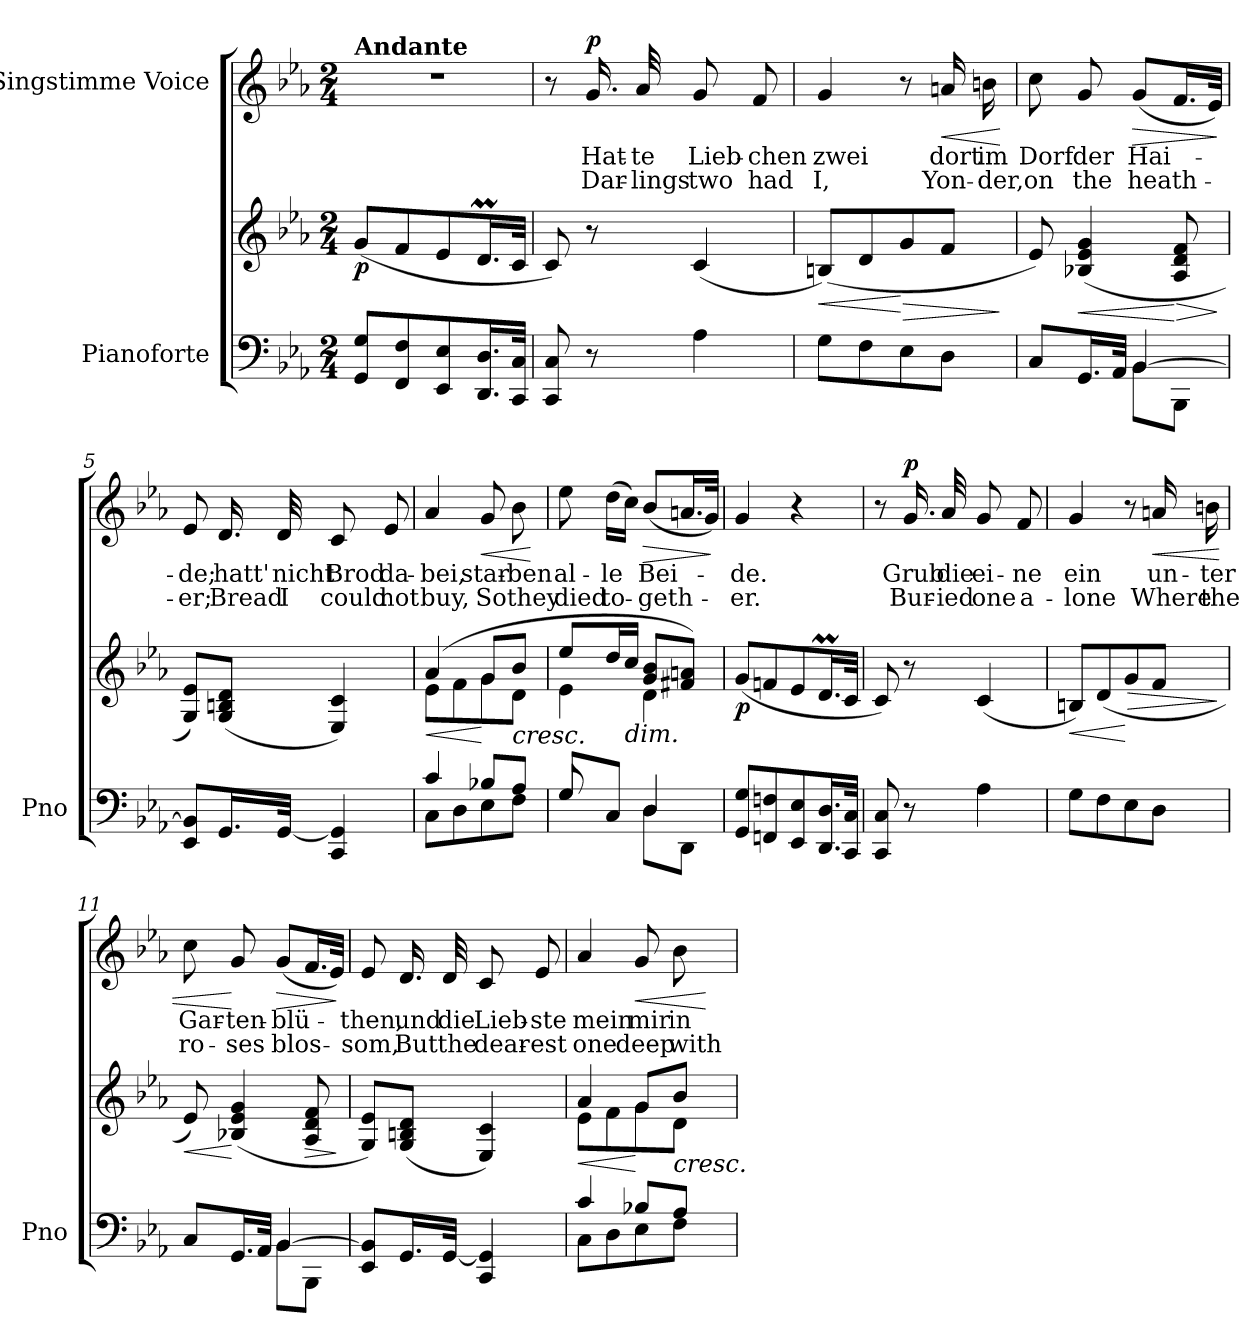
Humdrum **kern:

**kern	**kern	**dynam	**kern	**text	**text	**dynam
*part2	*part2	*part2	*part1	*part1	*part1	*part1
*staff3	*staff2	*staff2/3	*staff1	*staff1	*staff1	*staff1
*I"Pianoforte	*	*	*I"Singstimme Voice	*	*	*
*I'Pno	*	*	*	*	*	*
*clefF4	*clefG2	*	*clefG2	*	*	*
*k[b-e-a-]	*k[b-e-a-]	*	*k[b-e-a-]	*	*	*
*M2/4	*M2/4	*	*M2/4	*	*	*
=1	=1	=1	=1	=1	=1	=1
!	!	!	!LO:TX:a:B:t=Andante	!	!	!
!	!	!LO:DY:b	!	!	!	!
8GG/ 8G/L	(8g/L	p	2r	.	.	.
8FF/ 8F/	8f/	.	.	.	.	.
8EE-/ 8E-/	8e-/	.	.	.	.	.
16.DD/ 16.D/L	16.dm/L	.	.	.	.	.
32CC/ 32C/JJk	32c/JJk	.	.	.	.	.
=2	=2	=2	=2	=2	=2	=2
8CC/ 8C/	8c/)	.	8r	.	.	.
!	!	!	!	!	!	!LO:DY:b
8r	8r	.	16.g/	Hat-	Dar-	p
.	.	.	32a-/	-te	-lings	.
4A-\	(4c/	.	8g/	Lieb-	two	.
.	.	.	8f/	-chen	had	.
=3	=3	=3	=3	=3	=3	=3
!	!	!LO:HP:b	!	!	!	!
8G\L	(8Bn/L)	<	4g/	zwei	I,	.
8F\	8d/	.	.	.	.	.
!	!	!LO:HP:n=1:b	!	!	!	!
8E-\	8g/	[ >	8r	.	.	.
!	!	!	!	!	!	!LO:HP:b
8D\J	8f/J	.	16an/	dort	Yon-	<
.	.	.	16bn\	im	-der,	.
.	.	]	.	.	.	[
=4	=4	=4	=4	=4	=4	=4
*^	*	*	*	*	*	*
8C/L	4ryy	8e-/)	.	8cc\	Dorf	on	.
!	!	!	!LO:HP:b	!	!	!	!
16.GG/L	.	(4B-X/ 4e-/ 4g/	<	8g/	der	the	.
32AA-/JJk	.	.	.	.	.	.	.
!	!	!	!	!	!	!	!LO:HP:b
[4BB-/	8BB-\L	.	.	(8g/L	Hai-	heath-	>
!	!	!	!LO:HP:n=1:b	!	!	!	!
.	8BBB-\J	8A-/ 8d/ 8f/	[ >	16.f/L	.	.	.
.	.	.	.	32e-/JJk)	.	.	.
*v	*v	*	*	*	*	*	*
.	.	]	.	.	.	]
=5	=5	=5	=5	=5	=5	=5
8EE-/ 8BB-/]L	8G/ 8e-/L)	.	8e-/	-de;	-er;	.
16.GG/L	(8G/ 8Bn/ 8d/J	.	16.d/	hatt'	Bread	.
[32GG/JJk	.	.	32d/	nicht	I	.
4CC/ 4GG/]	4E-/ 4c/)	.	8c/	Brod	could	.
.	.	.	8e-/	da-	not	.
=6	=6	=6	=6	=6	=6	=6
*^	*	*	*	*	*	*
!	!	!	!LO:HP:b	!	!	!	!
*	*	*^	*	*	*	*	*
4c/	8C\L	(4a-/	8e-\L	<	4a-/	-bei,	buy,	.
.	8D\	.	8f\	.	.	.	.	.
!	!	!	!	!	!	!	!	!LO:HP:b
8B-X/L	8E-\	8g/L	8g\	[	8g/	star-	So	<
!	!	!LO:TX:b:i:t=cresc.	!	!	!	!	!	!
8A-/J	8F\J	8b-/J	8d\J	.	8b-\	-ben	they	.
*v	*v	*	*	*	*	*	*	*
*	*v	*v	*	*	*	*	*
.	.	.	.	.	.	[
=7	=7	=7	=7	=7	=7	=7
*^	*^	*	*	*	*	*
*	*	*	*^	*	*	*	*	*
8G/L	8G/L	8ee-/L	4e-\	8ryy	.	8ee-\	al-	died	.
8C/J	8ryy	16dd/L	.	8a-\J	.	(16dd\LL	-le	to-	.
!	!	!LO:TX:b:i:t=dim.	!	!	!	!	!	!	!
.	.	16cc/JJ	.	.	.	16cc\JJ)	.	.	.
!	!	!	!	!	!	!	!	!	!LO:HP:b
8D\L	4D/	8g/ 8b-/L	4d\	4ryy	.	(8b-/L	Bei-	-geth-	>
8DD\J	.	8f#X/ 8an/J)	.	.	.	16.an/L	.	.	.
.	.	.	.	.	.	32g/JJk)	.	.	.
*v	*v	*	*	*	*	*	*	*	*
*	*v	*v	*v	*	*	*	*	*
.	.	.	.	.	.	]
=8	=8	=8	=8	=8	=8	=8
!	!	!LO:DY:b	!	!	!	!
8GG/ 8G/L	(8g/L	p	4g/	-de.	-er.	.
8FFn/ 8Fn/	8fn/	.	.	.	.	.
8EE-/ 8E-/	8e-/	.	4r	.	.	.
16.DD/ 16.D/L	16.dm/L	.	.	.	.	.
32CC/ 32C/JJk	32c/JJk	.	.	.	.	.
=9	=9	=9	=9	=9	=9	=9
8CC/ 8C/	8c/)	.	8r	.	.	.
!	!	!	!	!	!	!LO:DY:b
8r	8r	.	16.g/	Grub	Bur-	p
.	.	.	32a-/	die	-ied	.
4A-\	(4c/	.	8g/	ei-	one	.
.	.	.	8f/	-ne	a-	.
=10	=10	=10	=10	=10	=10	=10
!	!	!LO:HP:b	!	!	!	!
8G\L	8Bn/L)	<	4g/	ein	-lone	.
8F\	(8d/	.	.	.	.	.
!	!	!LO:HP:n=1:b	!	!	!	!
8E-\	8g/	[ >	8r	.	.	.
!	!	!	!	!	!	!LO:HP:b
8D\J	8f/J	.	16an/	un-	Where	<
.	.	.	16bn\	-ter	the	.
.	.	]	.	.	.	.
=11	=11	=11	=11	=11	=11	=11
*^	*	*	*	*	*	*
!	!	!	!LO:HP:b	!	!	!	!
8C/L	4ryy	8e-/)	<	8cc\	Gar-	ro-	.
16.GG/L	.	(4B-X/ 4e-/ 4g/	[	8g/	-ten-	-ses	[
32AA-/JJk	.	.	.	.	.	.	.
!	!	!	!	!	!	!	!LO:HP:b
[4BB-/	8BB-\L	.	.	(8g/L	-blü-	blos-	>
!	!	!	!LO:HP:b	!	!	!	!
.	8BBB-\J	8A-/ 8d/ 8f/	>	16.f/L	.	.	.
.	.	.	.	32e-/JJk)	.	.	.
*v	*v	*	*	*	*	*	*
.	.	]	.	.	.	]
=12	=12	=12	=12	=12	=12	=12
8EE-/ 8BB-/]L	8G/ 8e-/L)	.	8e-/	-then,	-som,	.
16.GG/L	(8G/ 8Bn/ 8d/J	.	16.d/	und	But	.
[32GG/JJk	.	.	32d/	die	the	.
4CC/ 4GG/]	4E-/ 4c/)	.	8c/	Lieb-	dear-	.
.	.	.	8e-/	-ste	-est	.
=13	=13	=13	=13	=13	=13	=13
*^	*	*	*	*	*	*
!	!	!	!LO:HP:b	!	!	!	!
*	*	*^	*	*	*	*	*
4c/	8C\L	4a-/	8e-\L	<	4a-/	mein	one	.
.	8D\	.	8f\	.	.	.	.	.
!	!	!	!	!	!	!	!	!LO:HP:b
8B-X/L	8E-\	8g/L	8g\	[	8g/	mir	deep	<
!	!	!LO:TX:b:i:t=cresc.	!	!	!	!	!	!
8A-/J	8F\J	8b-/J	8d\J	.	8b-\	in	with-	.
*v	*v	*	*	*	*	*	*	*
*	*v	*v	*	*	*	*	*
.	.	.	.	.	.	[
=	=	=	=	=	=	=
*-	*-	*-	*-	*-	*-	*-
